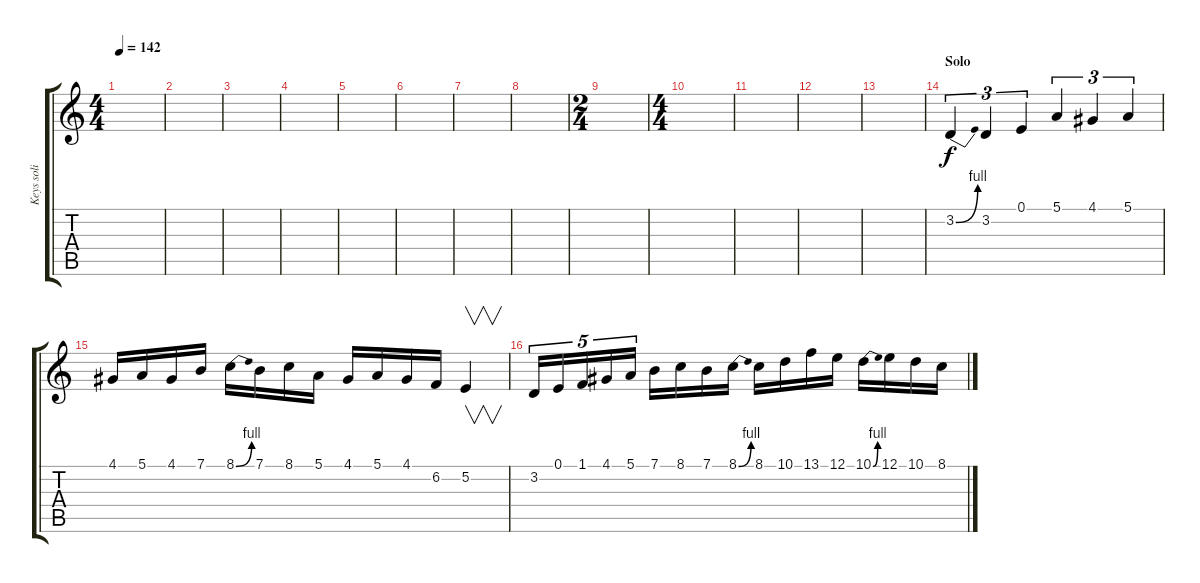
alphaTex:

\track ("Keys soli" "Keys soli") {instrument acousticgrandpiano}
\staff {score tabs}
\tuning (E4 B3 G3 D3 A2 E2) {hide}
\ts (4 4)
\tempo 142
\clef g2
\ks c
|
|
|
|
|
|
|
|
\ts (2 4)
|
\ts (4 4)
|
|
|
|
\section ("" "Solo")
3.2{be (bend 0 0 60 4)}.4{tu (3 2) volume 12 instrument lead1square} 3.2.4{tu (3 2)} 0.1.4{tu (3 2)} 5.1.4{tu (3 2)} 4.1.4{tu (3 2)} 5.1.4{tu (3 2)} |
4.1.16 5.1.16 4.1.16 7.1.16 8.1{be (bend 0 0 60 4)}.16 7.1.16 8.1.16 5.1.16 4.1.16 5.1.16 4.1.16 6.2.16 5.2.4{v} |
3.2.16{tu (5 4)} 0.1.16{tu (5 4)} 1.1.16{tu (5 4)} 4.1.16{tu (5 4)} 5.1.16{tu (5 4)} 7.1.16 8.1.16 7.1.16 8.1{be (bend 0 0 60 4)}.16 8.1.16 10.1.16 13.1.16 12.1.16 10.1{be (bend 0 0 60 4)}.16 12.1.16 10.1.16 8.1.16
